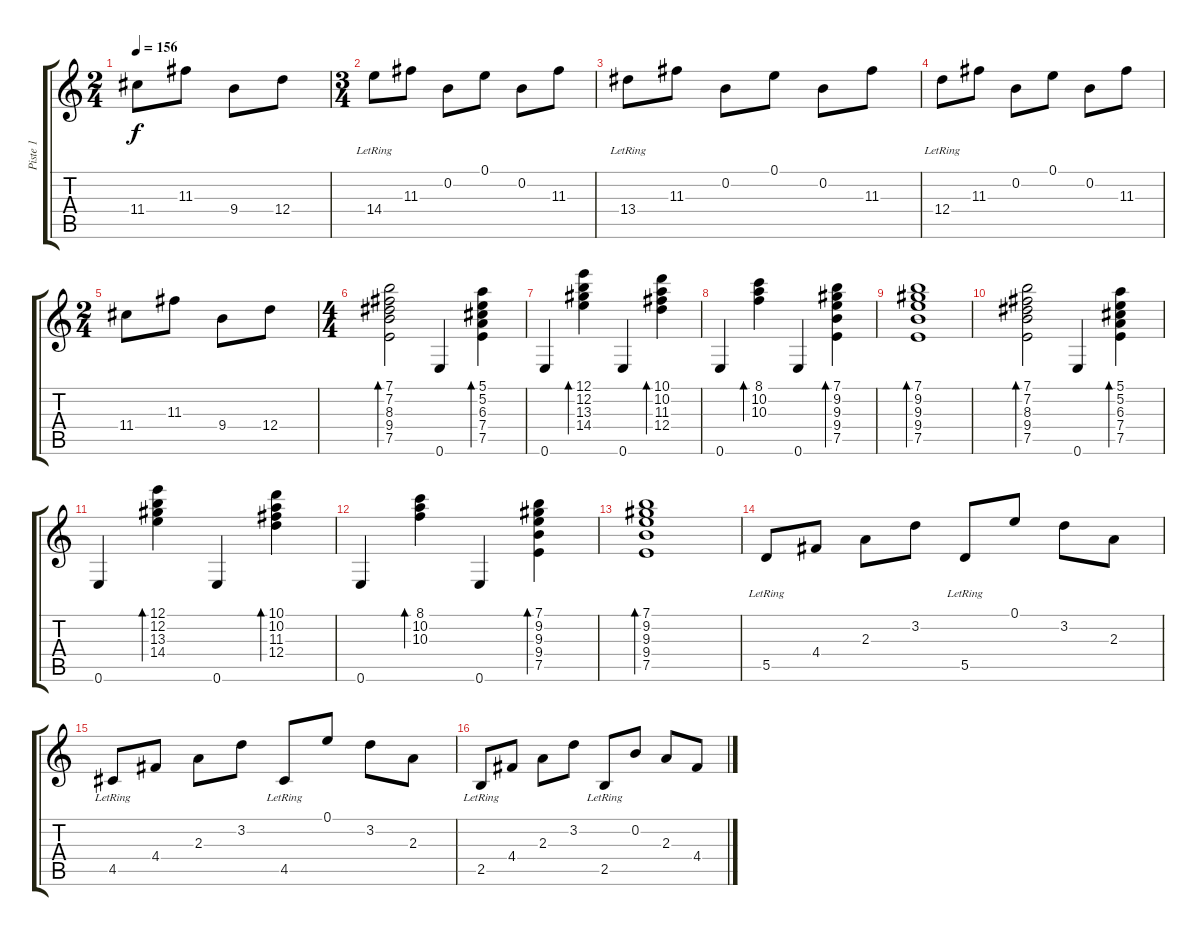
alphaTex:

\track ("Piste 1" "Piste 1") {instrument acousticguitarnylon}
\staff {score tabs}
\tuning (E4 B3 G3 D3 A2 E2) {hide}
\ts (2 4)
\tempo 156
\clef g2
\ks c
11.4.8{dy f} 11.3.8 9.4.8 12.4.8 |
\ts (3 4)
14.4{lr}.8 11.3.8 0.2.8 0.1.8 0.2.8 11.3.8 |
13.4{lr}.8 11.3.8 0.2.8 0.1.8 0.2.8 11.3.8 |
12.4{lr}.8 11.3.8 0.2.8 0.1.8 0.2.8 11.3.8 |
\ts (2 4)
11.4.8 11.3.8 9.4.8 12.4.8 |
\ts (4 4)
(7.1 7.2 8.3 9.4 7.5).2{bd 120} 0.6.4 (5.1 5.2 6.3 7.4 7.5).4{bd 120} |
0.6.4 (12.1 12.2 13.3 14.4).4{bd 120} 0.6.4 (10.1 10.2 11.3 12.4).4{bd 120} |
0.6.4 (8.1 10.2 10.3).4{bd 120} 0.6.4 (7.1 9.2 9.3 9.4 7.5).4{bd 120} |
(7.1 9.2 9.3 9.4 7.5).1{bd 120} |
(7.1 7.2 8.3 9.4 7.5).2{bd 120} 0.6.4 (5.1 5.2 6.3 7.4 7.5).4{bd 120} |
0.6.4 (12.1 12.2 13.3 14.4).4{bd 120} 0.6.4 (10.1 10.2 11.3 12.4).4{bd 120} |
0.6.4 (8.1 10.2 10.3).4{bd 120} 0.6.4 (7.1 9.2 9.3 9.4 7.5).4{bd 120} |
(7.1 9.2 9.3 9.4 7.5).1{bd 120} |
5.5{lr}.8 4.4.8 2.3.8 3.2.8 5.5{lr}.8 0.1.8 3.2.8 2.3.8 |
4.5{lr}.8 4.4.8 2.3.8 3.2.8 4.5{lr}.8 0.1.8 3.2.8 2.3.8 |
2.5{lr}.8 4.4.8 2.3.8 3.2.8 2.5{lr}.8 0.2.8 2.3.8 4.4.8
